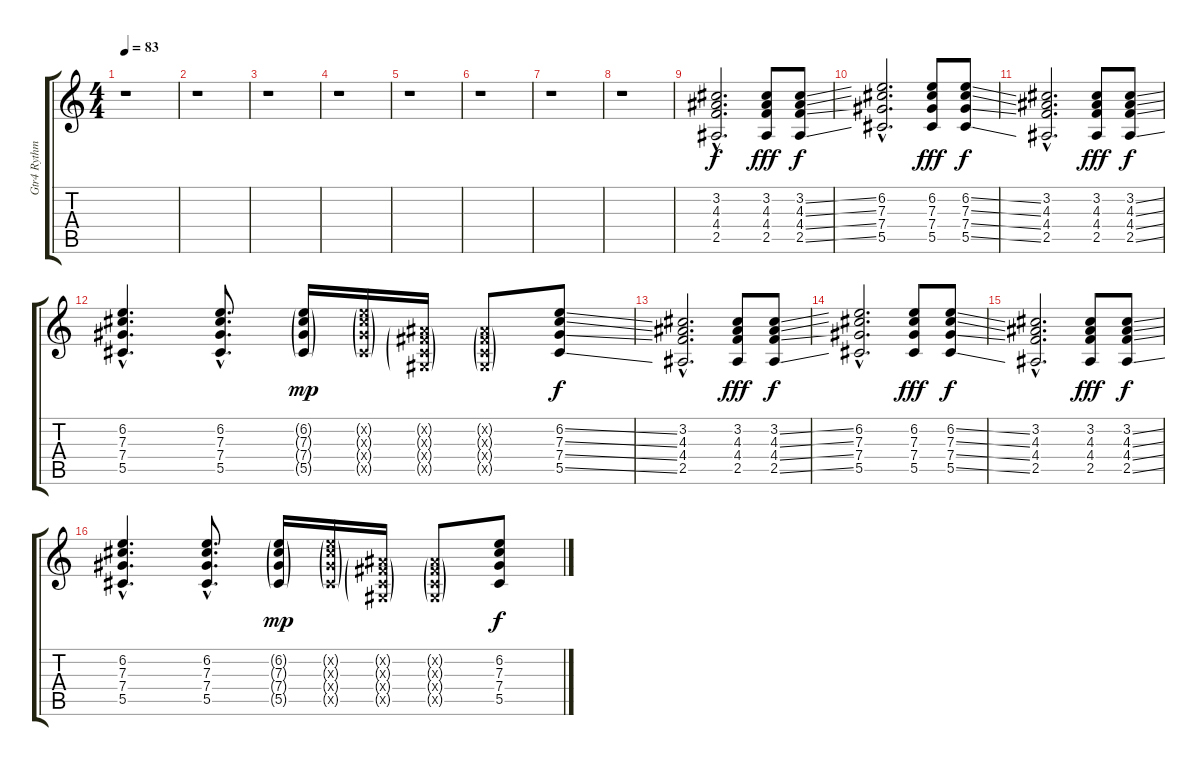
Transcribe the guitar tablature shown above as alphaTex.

\track ("Gtr4 Rythm" "Gtr4 Rythm") {instrument distortionguitar}
\staff {score tabs}
\tuning (Eb4 Bb3 Gb3 Db3 Ab2 Eb2) {hide}
\ts (4 4)
\tempo 83
\clef g2
\ks c
r.1{dy f instrument distortionguitar} |
r.1 |
r.1 |
r.1 |
r.1 |
r.1 |
r.1 |
r.1 |
(3.2{hac} 4.3{hac} 4.4{hac} 2.5{hac}).2{d} (3.2 4.3 4.4 2.5).8{dy fff} (3.2{ss} 4.3{ss} 4.4{ss} 2.5{ss}).8{dy f} |
(6.2{hac} 7.3{hac} 7.4{hac} 5.5{hac}).2{d} (6.2 7.3 7.4 5.5).8{dy fff} (6.2{ss} 7.3{ss} 7.4{ss} 5.5{ss}).8{dy f} |
(3.2{hac} 4.3{hac} 4.4{hac} 2.5{hac}).2{d} (3.2 4.3 4.4 2.5).8{dy fff} (3.2{ss} 4.3{ss} 4.4{ss} 2.5{ss}).8{dy f} |
(6.2{hac} 7.3{hac} 7.4{hac} 5.5{hac}).4{d} (6.2{hac} 7.3{hac} 7.4{hac} 5.5{hac}).8{d} (6.2{g} 7.3{g} 7.4{g} 5.5{g}).16{dy mp} (6.2{g x} 7.3{g x} 7.4{g x} 5.5{g x}).16 (0.2{g x} 0.3{g x} 0.4{g x} 0.5{g x}).16 (0.2{g x} 0.3{g x} 0.4{g x} 0.5{g x}).8 (6.2{ss} 7.3{ss} 7.4{ss} 5.5{ss}).8{dy f} |
(3.2{hac} 4.3{hac} 4.4{hac} 2.5{hac}).2{d} (3.2 4.3 4.4 2.5).8{dy fff} (3.2{ss} 4.3{ss} 4.4{ss} 2.5{ss}).8{dy f} |
(6.2{hac} 7.3{hac} 7.4{hac} 5.5{hac}).2{d} (6.2 7.3 7.4 5.5).8{dy fff} (6.2{ss} 7.3{ss} 7.4{ss} 5.5{ss}).8{dy f} |
(3.2{hac} 4.3{hac} 4.4{hac} 2.5{hac}).2{d} (3.2 4.3 4.4 2.5).8{dy fff} (3.2{ss} 4.3{ss} 4.4{ss} 2.5{ss}).8{dy f} |
(6.2{hac} 7.3{hac} 7.4{hac} 5.5{hac}).4{d} (6.2{hac} 7.3{hac} 7.4{hac} 5.5{hac}).8{d} (6.2{g} 7.3{g} 7.4{g} 5.5{g}).16{dy mp} (6.2{g x} 7.3{g x} 7.4{g x} 5.5{g x}).16 (0.2{g x} 0.3{g x} 0.4{g x} 0.5{g x}).16 (0.2{g x} 0.3{g x} 0.4{g x} 0.5{g x}).8 (6.2 7.3 7.4 5.5).8{dy f}
